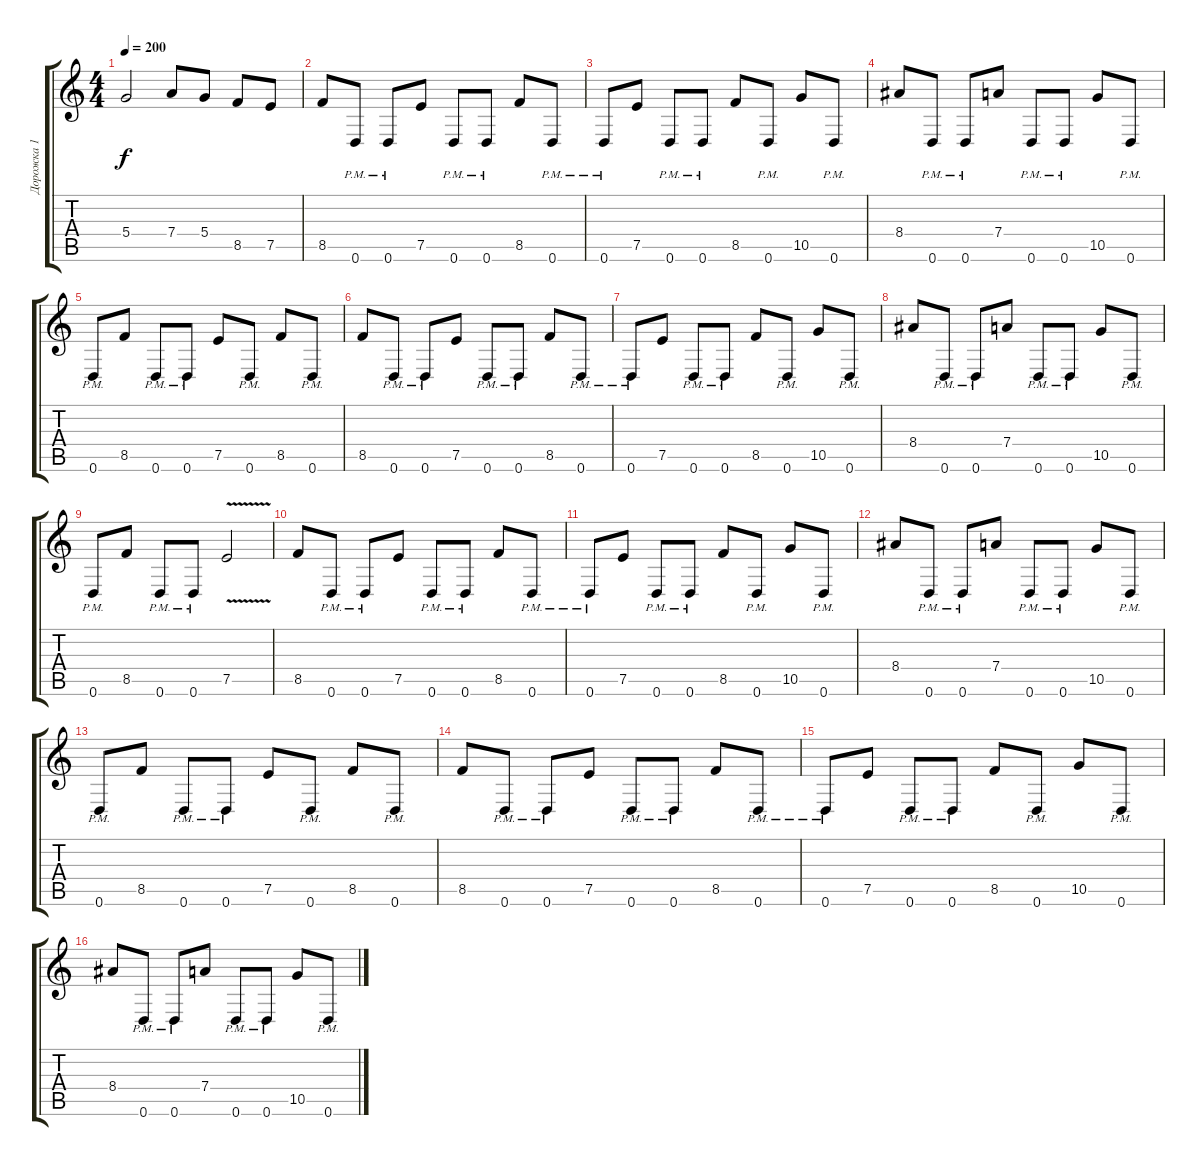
\track ("Дорожка 1" "Дорожка 1") {instrument overdrivenguitar}
\staff {score tabs}
\tuning (E4 B3 G3 D3 A2 D2) {hide}
\ts (4 4)
\tempo 200
\clef g2
\ks c
5.4.2{dy f} 7.4.8 5.4.8 8.5.8 7.5.8 |
8.5.8 0.6{pm}.8 0.6{pm}.8 7.5.8 0.6{pm}.8 0.6{pm}.8 8.5.8 0.6{pm}.8 |
0.6{pm}.8 7.5.8 0.6{pm}.8 0.6{pm}.8 8.5.8 0.6{pm}.8 10.5.8 0.6{pm}.8 |
8.4.8 0.6{pm}.8 0.6{pm}.8 7.4.8 0.6{pm}.8 0.6{pm}.8 10.5.8 0.6{pm}.8 |
0.6{pm}.8 8.5.8 0.6{pm}.8 0.6{pm}.8 7.5.8 0.6{pm}.8 8.5.8 0.6{pm}.8 |
8.5.8 0.6{pm}.8 0.6{pm}.8 7.5.8 0.6{pm}.8 0.6{pm}.8 8.5.8 0.6{pm}.8 |
0.6{pm}.8 7.5.8 0.6{pm}.8 0.6{pm}.8 8.5.8 0.6{pm}.8 10.5.8 0.6{pm}.8 |
8.4.8 0.6{pm}.8 0.6{pm}.8 7.4.8 0.6{pm}.8 0.6{pm}.8 10.5.8 0.6{pm}.8 |
0.6{pm}.8 8.5.8 0.6{pm}.8 0.6{pm}.8 7.5{v}.2 |
8.5.8 0.6{pm}.8 0.6{pm}.8 7.5.8 0.6{pm}.8 0.6{pm}.8 8.5.8 0.6{pm}.8 |
0.6{pm}.8 7.5.8 0.6{pm}.8 0.6{pm}.8 8.5.8 0.6{pm}.8 10.5.8 0.6{pm}.8 |
8.4.8 0.6{pm}.8 0.6{pm}.8 7.4.8 0.6{pm}.8 0.6{pm}.8 10.5.8 0.6{pm}.8 |
0.6{pm}.8 8.5.8 0.6{pm}.8 0.6{pm}.8 7.5.8 0.6{pm}.8 8.5.8 0.6{pm}.8 |
8.5.8 0.6{pm}.8 0.6{pm}.8 7.5.8 0.6{pm}.8 0.6{pm}.8 8.5.8 0.6{pm}.8 |
0.6{pm}.8 7.5.8 0.6{pm}.8 0.6{pm}.8 8.5.8 0.6{pm}.8 10.5.8 0.6{pm}.8 |
8.4.8 0.6{pm}.8 0.6{pm}.8 7.4.8 0.6{pm}.8 0.6{pm}.8 10.5.8 0.6{pm}.8
